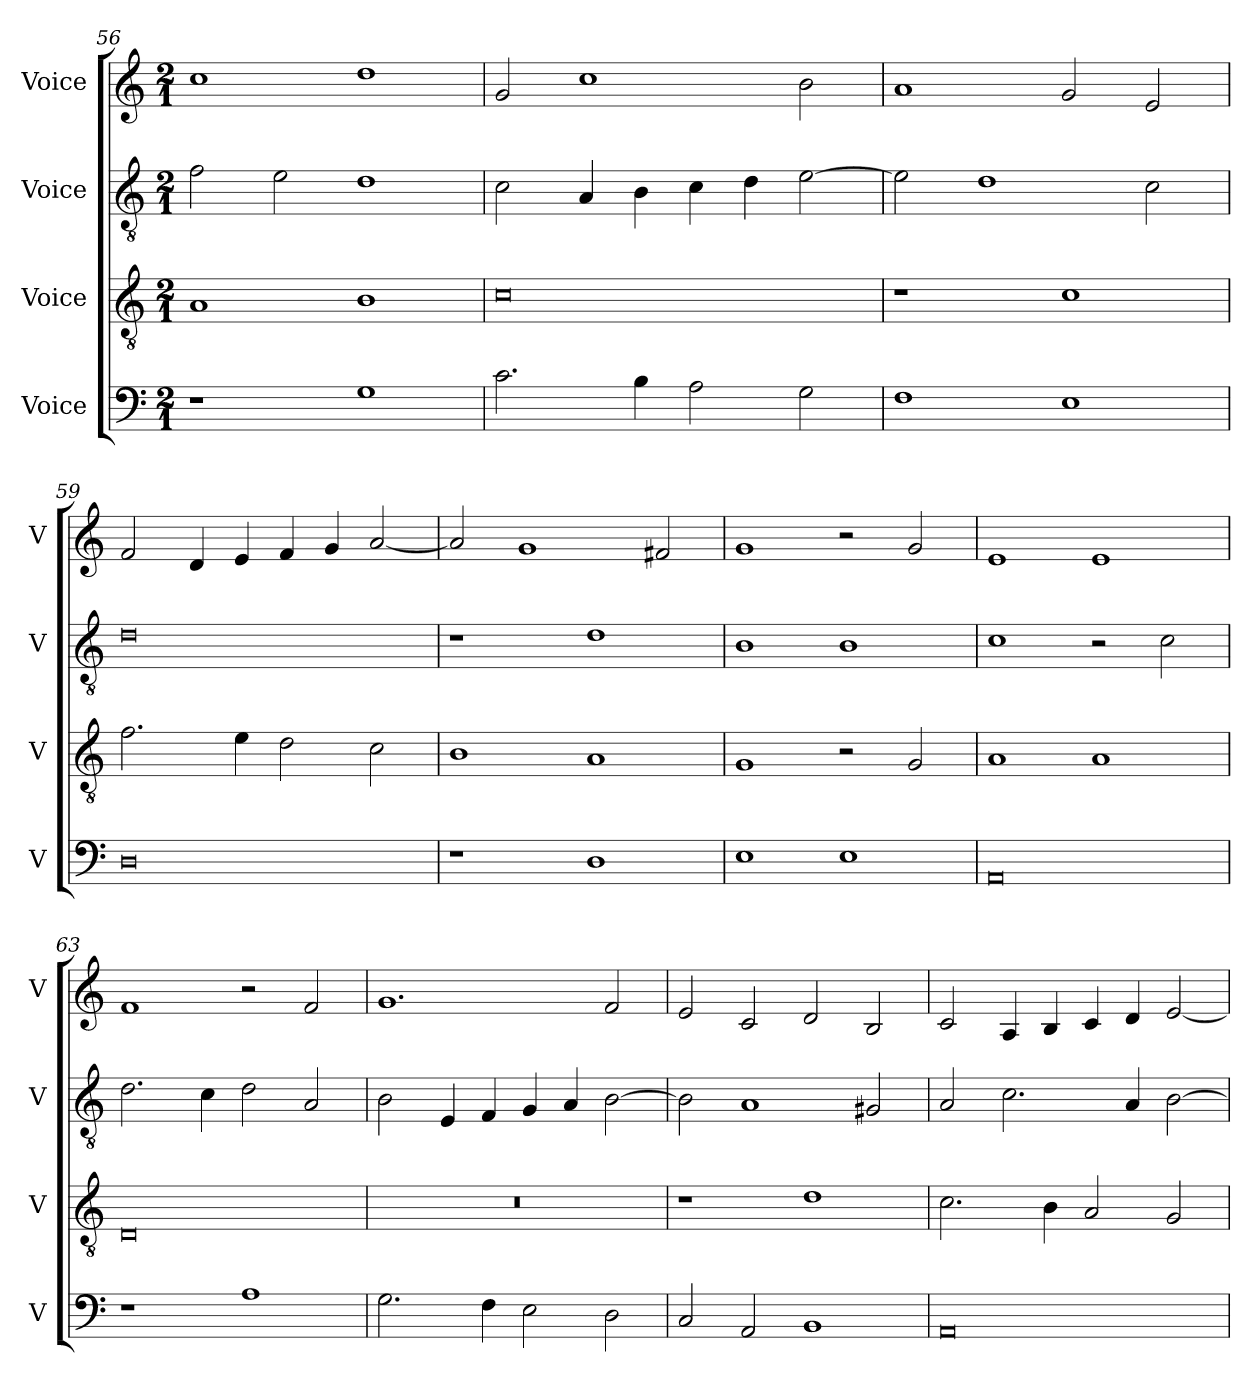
**kern	**kern	**kern	**kern
*part4	*part3	*part2	*part1
*staff4	*staff3	*staff2	*staff1
*I"Voice	*I"Voice	*I"Voice	*I"Voice
*I'V	*I'V	*I'V	*I'V
*clefF4	*clefGv2	*clefGv2	*clefG2
*k[]	*k[]	*k[]	*k[]
*M2/1	*M2/1	*M2/1	*M2/1
=56	=56	=56	=56
1r	1A	2f\	1cc
.	.	2e\	.
1G	1B	1d	1dd
=57	=57	=57	=57
2.c\	0c	2c\	2g/
.	.	4A/	1cc
4B\	.	4B\	.
2A\	.	4c\	.
.	.	4d\	.
2G\	.	[2e\	2b\
!!LO:PB:g=z
=58	=58	=58	=58
1F	1r	2e\]	1a
.	.	1d	.
1E	1c	.	2g/
.	.	2c\	2e/
=59	=59	=59	=59
0D	2.f\	0d	2f/
.	.	.	4d/
.	4e\	.	4e/
.	2d\	.	4f/
.	.	.	4g/
.	2c\	.	[2a/
=60	=60	=60	=60
1r	1B	1r	2a/]
.	.	.	1g
1D	1A	1d	.
.	.	.	2f#X/
=61	=61	=61	=61
1E	1G	1B	1g
1E	2r	1B	2r
.	2G/	.	2g/
!!LO:LB:g=z
=62	=62	=62	=62
0AA	1A	1c	1e
.	1A	2r	1e
.	.	2c\	.
=63	=63	=63	=63
1r	0D	2.d\	1f
.	.	4c\	.
1A	.	2d\	2r
.	.	2A/	2f/
=64	=64	=64	=64
2.G\	0r	2B\	1.g
.	.	4E/	.
4F\	.	4F/	.
2E\	.	4G/	.
.	.	4A/	.
2D\	.	[2B\	2f/
=65	=65	=65	=65
2C/	1r	2B\]	2e/
2AA/	.	1A	2c/
1BB	1d	.	2d/
.	.	2G#X/	2B/
!!LO:LB:g=z
=66	=66	=66	=66
0AA	2.c\	2A/	2c/
.	.	2.c\	4A/
.	4B\	.	4B/
.	2A/	.	4c/
.	.	4A/	4d/
.	2G/	[2B\	[2e/
=	=	=	=
*-	*-	*-	*-
